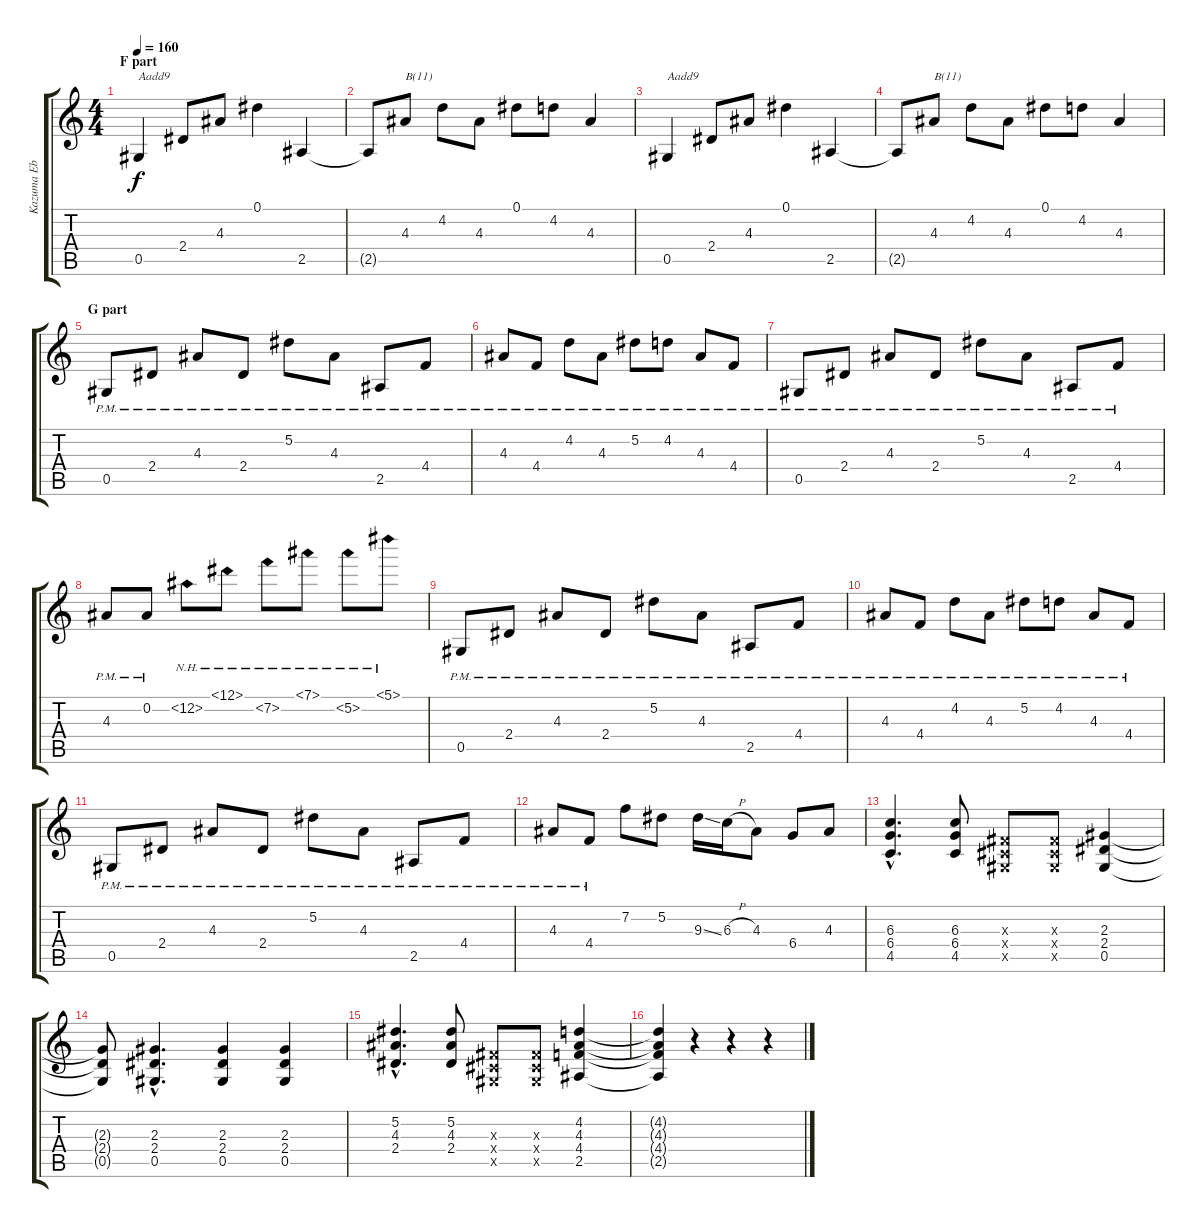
\track ("Kazuma Eb" "Kazuma Eb") {instrument distortionguitar}
\staff {score tabs}
\tuning (Eb4 Bb3 Gb3 Db3 Ab2 Eb2) {hide}
\ts (4 4)
\section ("" "F part")
\tempo 160
\clef g2
\ks c
0.5.4{txt "Aadd9" dy f instrument electricguitarclean} 2.4.8 4.3.8 0.1.4 2.5.4 |
2.5{t}.8 4.3.8{txt "B(11)"} 4.2.8 4.3.8 0.1.8 4.2.8 4.3.4 |
0.5.4{txt "Aadd9" instrument electricguitarclean} 2.4.8 4.3.8 0.1.4 2.5.4 |
2.5{t}.8 4.3.8{txt "B(11)"} 4.2.8 4.3.8 0.1.8 4.2.8 4.3.4 |
\section ("" "G part")
0.5{pm}.8{instrument distortionguitar} 2.4{pm}.8 4.3{pm}.8 2.4{pm}.8 5.2{pm}.8 4.3{pm}.8 2.5{pm}.8 4.4{pm}.8 |
4.3{pm}.8 4.4{pm}.8 4.2{pm}.8 4.3{pm}.8 5.2{pm}.8 4.2{pm}.8 4.3{pm}.8 4.4{pm}.8 |
0.5{pm}.8 2.4{pm}.8 4.3{pm}.8 2.4{pm}.8 5.2{pm}.8 4.3{pm}.8 2.5{pm}.8 4.4{pm}.8 |
4.3{pm}.8 0.2{pm}.8 12.2{nh}.8 12.1{nh}.8 7.2{nh}.8 7.1{nh}.8 5.2{nh}.8 5.1{nh}.8 |
0.5{pm}.8{instrument distortionguitar} 2.4{pm}.8 4.3{pm}.8 2.4{pm}.8 5.2{pm}.8 4.3{pm}.8 2.5{pm}.8 4.4{pm}.8 |
4.3{pm}.8 4.4{pm}.8 4.2{pm}.8 4.3{pm}.8 5.2{pm}.8 4.2{pm}.8 4.3{pm}.8 4.4{pm}.8 |
0.5{pm}.8 2.4{pm}.8 4.3{pm}.8 2.4{pm}.8 5.2{pm}.8 4.3{pm}.8 2.5{pm}.8 4.4{pm}.8 |
4.3{pm}.8 4.4{pm}.8 7.2.8 5.2.8 9.3{ss}.16 6.3{h}.16 4.3.8 6.4.8 4.3.8 |
(6.3{hac} 6.4{hac} 4.5{hac}).4{d instrument distortionguitar} (6.3 6.4 4.5).8 (0.3{x} 0.4{x} 0.5{x}).8 (0.3{x} 0.4{x} 0.5{x}).8 (2.3 2.4 0.5).4 |
(2.3{t} 2.4{t} 0.5{t}).8 (2.3{hac} 2.4{hac} 0.5{hac}).4{d} (2.3 2.4 0.5).4 (2.3 2.4 0.5).4 |
(5.2{hac} 4.3{hac} 2.4{hac}).4{d instrument distortionguitar} (5.2 4.3 2.4).8 (0.3{x} 0.4{x} 0.5{x}).8 (0.3{x} 0.4{x} 0.5{x}).8 (4.2 4.3 4.4 2.5).4 |
(4.2{t} 4.3{t} 4.4{t} 2.5{t}).4 r.4 r.4 r.4
